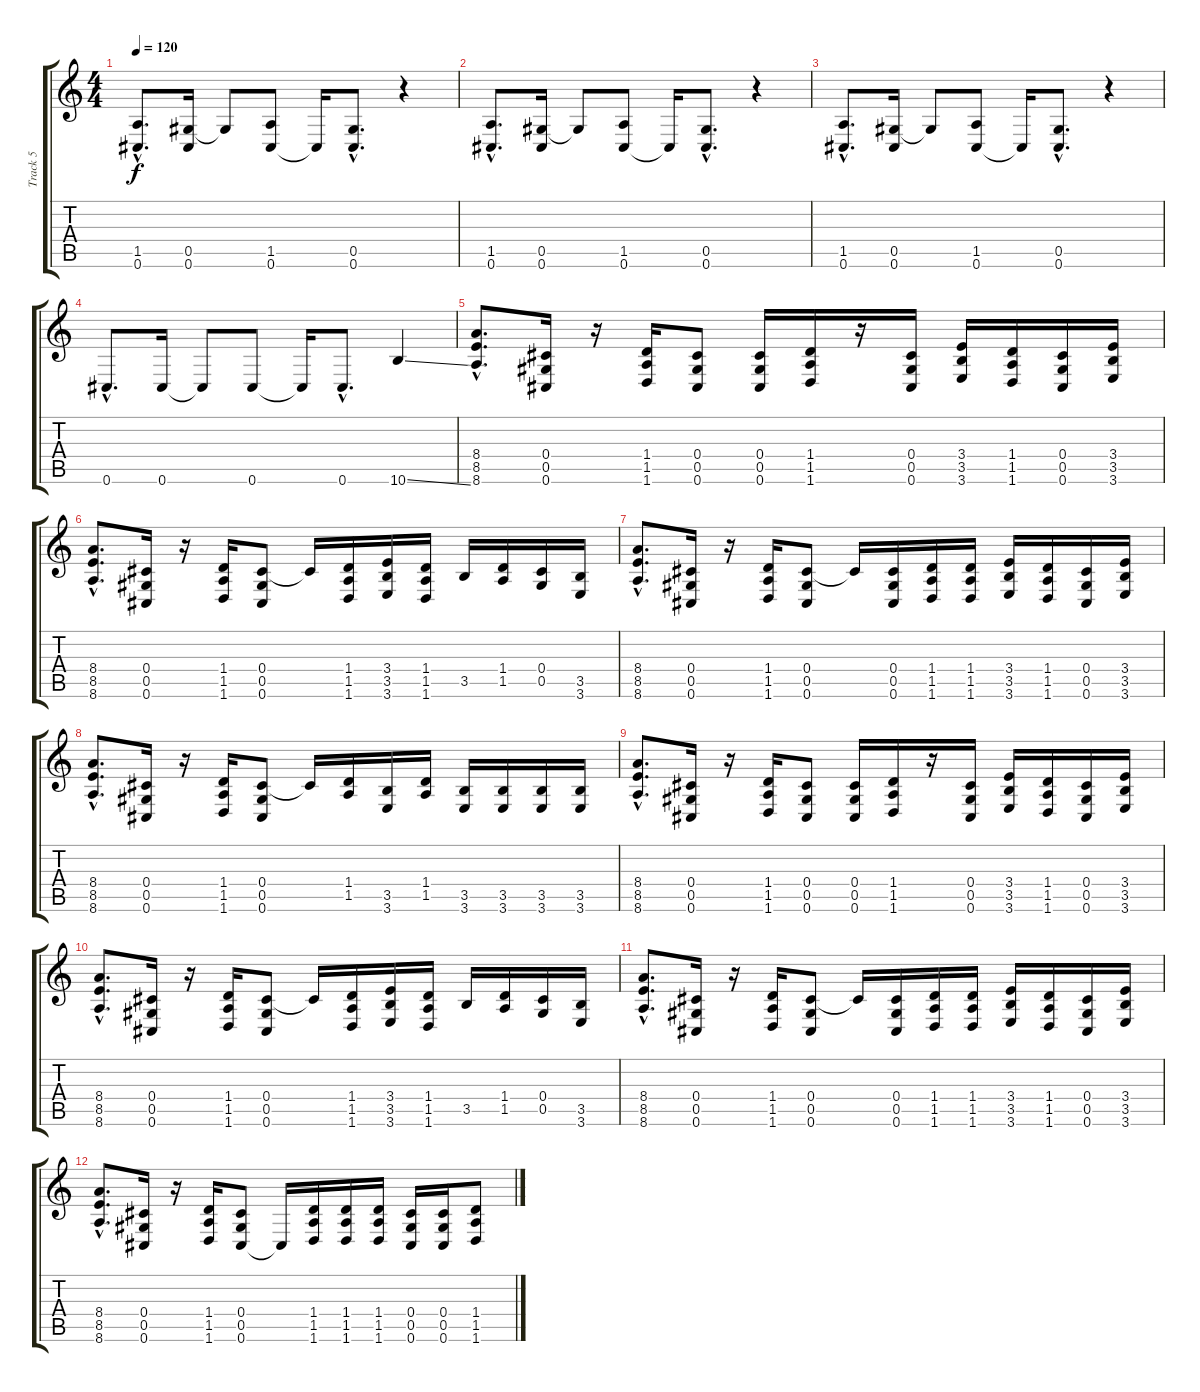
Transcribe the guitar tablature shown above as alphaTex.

\track ("Track 5" "Track 5") {instrument overdrivenguitar}
\staff {score tabs}
\tuning (Eb4 Bb3 Gb3 Db3 Ab2 Db2) {hide}
\ts (4 4)
\tempo 120
\clef g2
\ks c
(1.5{hac} 0.6{hac}).8{d dy f} (0.5 0.6).16 0.5{t}.8 (1.5 0.6).8 0.6{t}.16 (0.5{hac} 0.6{hac}).8{d} r.4 |
(1.5{hac} 0.6{hac}).8{d} (0.5 0.6).16 0.5{t}.8 (1.5 0.6).8 0.6{t}.16 (0.5{hac} 0.6{hac}).8{d} r.4 |
(1.5{hac} 0.6{hac}).8{d} (0.5 0.6).16 0.5{t}.8 (1.5 0.6).8 0.6{t}.16 (0.5{hac} 0.6{hac}).8{d} r.4 |
0.6{hac}.8{d} 0.6.16 0.6{t}.8 0.6.8 0.6{t}.16 0.6{hac}.8{d} 10.6{ss}.4 |
(8.4{hac} 8.5{hac} 8.6{hac}).8{d} (0.4 0.5 0.6).16 r.16 (1.4 1.5 1.6).16 (0.4 0.5 0.6).8 (0.4 0.5 0.6).16 (1.4 1.5 1.6).16 r.16 (0.4 0.5 0.6).16 (3.4 3.5 3.6).16 (1.4 1.5 1.6).16 (0.4 0.5 0.6).16 (3.4 3.5 3.6).16 |
(8.4{hac} 8.5{hac} 8.6{hac}).8{d} (0.4 0.5 0.6).16 r.16 (1.4 1.5 1.6).16 (0.4 0.5 0.6).8 0.4{t}.16 (1.4 1.5 1.6).16 (3.4 3.5 3.6).16 (1.4 1.5 1.6).16 3.5.16 (1.4 1.5).16 (0.4 0.5).16 (3.5 3.6).16 |
(8.4{hac} 8.5{hac} 8.6{hac}).8{d} (0.4 0.5 0.6).16 r.16 (1.4 1.5 1.6).16 (0.4 0.5 0.6).8 0.4{t}.16 (0.4 0.5 0.6).16 (1.4 1.5 1.6).16 (1.4 1.5 1.6).16 (3.4 3.5 3.6).16 (1.4 1.5 1.6).16 (0.4 0.5 0.6).16 (3.4 3.5 3.6).16 |
(8.4{hac} 8.5{hac} 8.6{hac}).8{d} (0.4 0.5 0.6).16 r.16 (1.4 1.5 1.6).16 (0.4 0.5 0.6).8 0.4{t}.16 (1.4 1.5).16 (3.5 3.6).16 (1.4 1.5).16 (3.5 3.6).16 (3.5 3.6).16 (3.5 3.6).16 (3.5 3.6).16 |
(8.4{hac} 8.5{hac} 8.6{hac}).8{d} (0.4 0.5 0.6).16 r.16 (1.4 1.5 1.6).16 (0.4 0.5 0.6).8 (0.4 0.5 0.6).16 (1.4 1.5 1.6).16 r.16 (0.4 0.5 0.6).16 (3.4 3.5 3.6).16 (1.4 1.5 1.6).16 (0.4 0.5 0.6).16 (3.4 3.5 3.6).16 |
(8.4{hac} 8.5{hac} 8.6{hac}).8{d} (0.4 0.5 0.6).16 r.16 (1.4 1.5 1.6).16 (0.4 0.5 0.6).8 0.4{t}.16 (1.4 1.5 1.6).16 (3.4 3.5 3.6).16 (1.4 1.5 1.6).16 3.5.16 (1.4 1.5).16 (0.4 0.5).16 (3.5 3.6).16 |
(8.4{hac} 8.5{hac} 8.6{hac}).8{d} (0.4 0.5 0.6).16 r.16 (1.4 1.5 1.6).16 (0.4 0.5 0.6).8 0.4{t}.16 (0.4 0.5 0.6).16 (1.4 1.5 1.6).16 (1.4 1.5 1.6).16 (3.4 3.5 3.6).16 (1.4 1.5 1.6).16 (0.4 0.5 0.6).16 (3.4 3.5 3.6).16 |
(8.4{hac} 8.5{hac} 8.6{hac}).8{d} (0.4 0.5 0.6).16 r.16 (1.4 1.5 1.6).16 (0.4 0.5 0.6).8 0.6{t}.16 (1.4 1.5 1.6).16 (1.4 1.5 1.6).16 (1.4 1.5 1.6).16 (0.4 0.5 0.6).16 (0.4 0.5 0.6).16 (1.4 1.5 1.6).8
